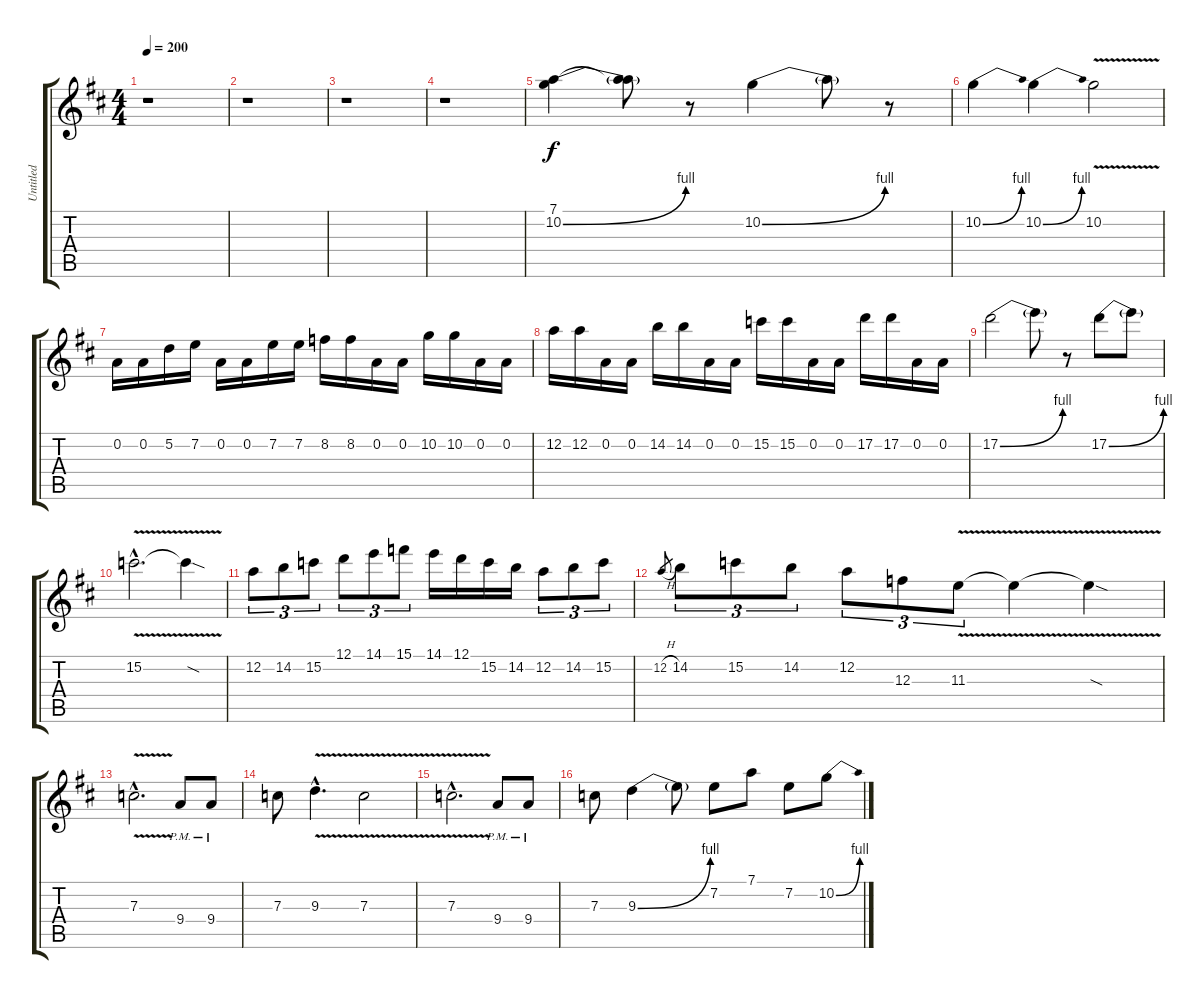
\track ("Untitled" "Untitled") {instrument distortionguitar}
\staff {score tabs}
\tuning (D4 A3 F3 C3 G2 D2) {hide}
\ts (4 4)
\tempo 200
\clef g2
\ks d
r.1{dy f} |
r.1 |
r.1 |
r.1 |
(7.1 10.2{be (bend 0 0 60 4)}).4 (7.1{t} 10.2{t}).8 r.8 10.2{be (bend 0 0 60 4)}.4 10.2{t}.8 r.8 |
10.2{be (bend 0 0 60 4)}.4 10.2{be (bend 0 0 60 4)}.4 10.2{v}.2 |
0.2.16 0.2.16 5.2.16 7.2.16 0.2.16 0.2.16 7.2.16 7.2.16 8.2.16 8.2.16 0.2.16 0.2.16 10.2.16 10.2.16 0.2.16 0.2.16 |
12.2.16 12.2.16 0.2.16 0.2.16 14.2.16 14.2.16 0.2.16 0.2.16 15.2.16 15.2.16 0.2.16 0.2.16 17.2.16 17.2.16 0.2.16 0.2.16 |
17.2{be (bend 0 0 60 4)}.2 17.2{t}.8 r.8 17.2{be (bend 0 0 60 4)}.8 17.2{t}.8 |
15.2{v hac}.2{d} 15.2{sod t}.4 |
12.2.8{tu (3 2)} 14.2.8{tu (3 2)} 15.2.8{tu (3 2)} 12.1.8{tu (3 2)} 14.1.8{tu (3 2)} 15.1.8{tu (3 2)} 14.1.16 12.1.16 15.2.16 14.2.16 12.2.8{tu (3 2)} 14.2.8{tu (3 2)} 15.2.8{tu (3 2)} |
12.2{h}.8{gr} 14.2.8{tu (3 2)} 15.2.8{tu (3 2)} 14.2.8{tu (3 2)} 12.2.8{tu (3 2)} 12.3.8{tu (3 2)} 11.3{v}.8{tu (3 2)} 11.3{v t}.4 11.3{sod t}.4 |
7.3{v hac}.2{d} 9.4{pm}.8 9.4{pm}.8 |
7.3.8 9.3{v hac}.4{d} 7.3{v}.2 |
7.3{v hac}.2{d} 9.4{pm}.8 9.4{pm}.8 |
7.3.8 9.3{be (bend 0 0 60 4)}.4 9.3{t}.8 7.2.8 7.1.8 7.2.8 10.2{be (bend 0 0 60 4)}.8
